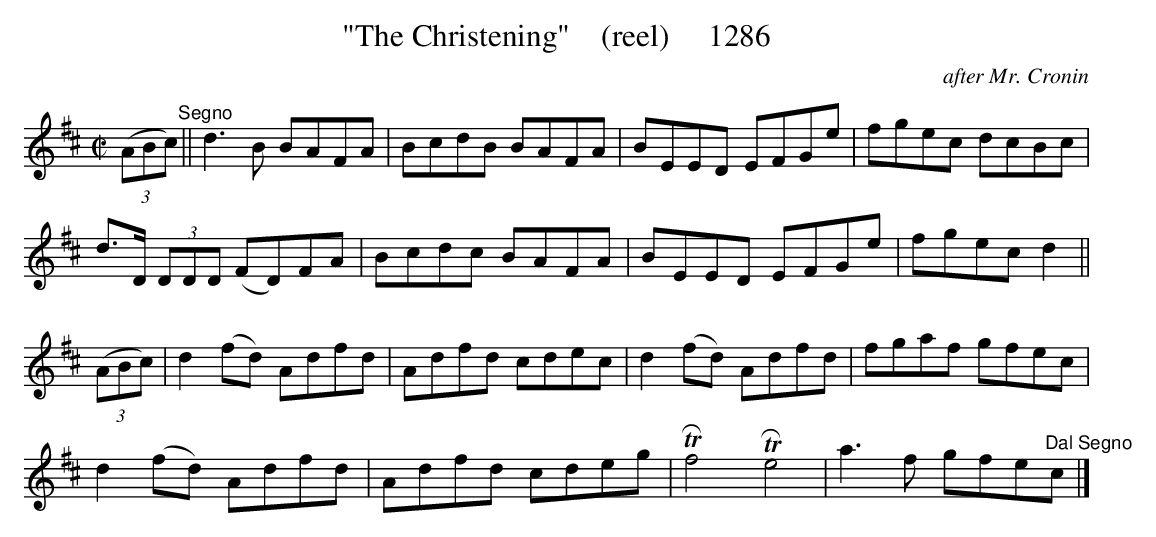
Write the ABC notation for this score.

X:1
T:"The Christening"    (reel)     1286
C:after Mr. Cronin
BRENNAN July 2003 (HTTP://WWW.SOSYOURMOM.COM)
M:C|
L:1/8
K:D
(3(ABc)"^Segno"||d3B BAFA|BcdB BAFA|BEED EFGe|fgec dcBc|
d3/2D/2  (3DDD (FD)FA|Bcdc BAFA|BEED EFGe|fgec d2||
(3(ABc)|d2(fd) Adfd|Adfd cdec|d2(fd) Adfd|fgaf gfec|
d2(fd) Adfd|Adfd cdeg|TRf4 TRe4|a3f gfe"^Dal Segno"c|]
